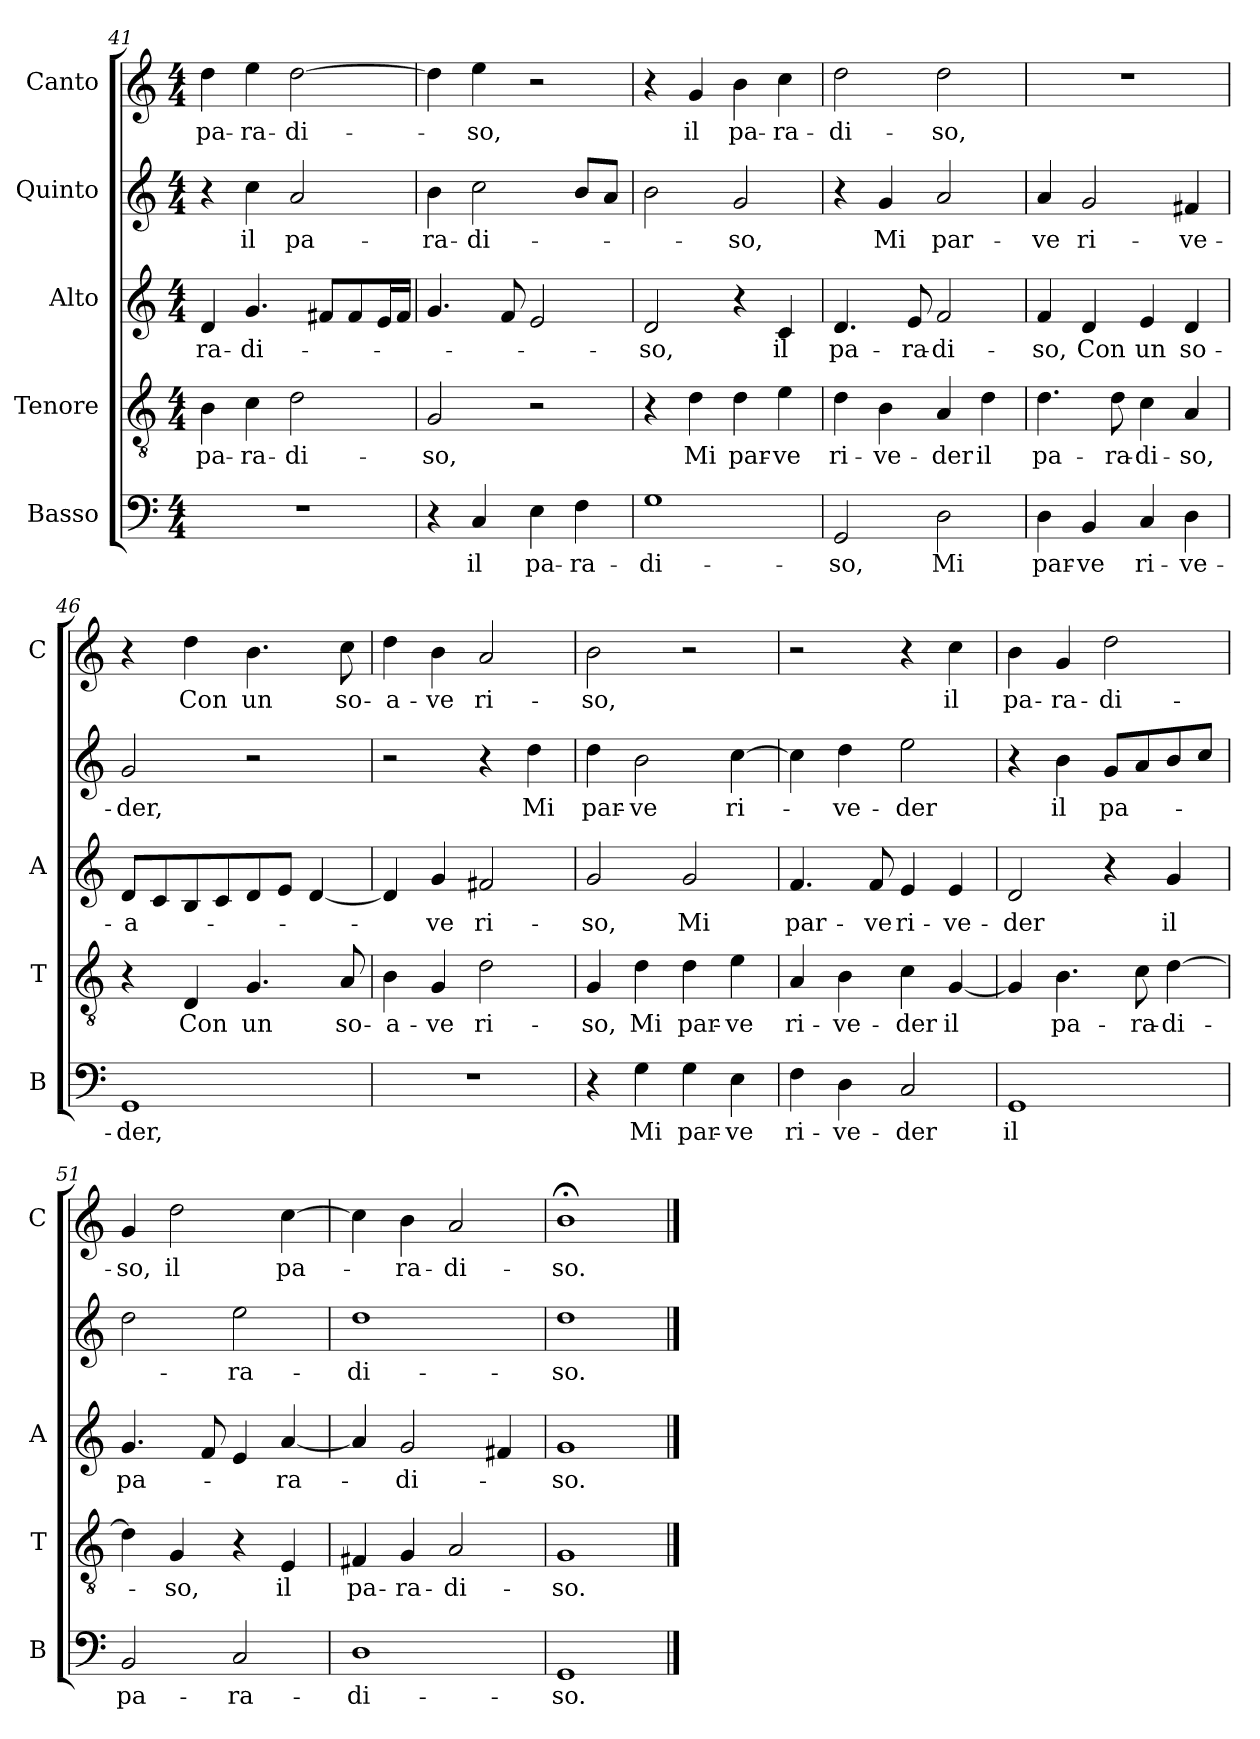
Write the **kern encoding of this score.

**kern	**text	**kern	**text	**kern	**text	**kern	**text	**kern	**text
*part5	*part5	*part4	*part4	*part3	*part3	*part2	*part2	*part1	*part1
*staff5	*staff5	*staff4	*staff4	*staff3	*staff3	*staff2	*staff2	*staff1	*staff1
*I"Basso	*	*I"Tenore	*	*I"Alto	*	*I"Quinto	*	*I"Canto	*
*I'B	*	*I'T	*	*I'A	*	*	*	*I'C	*
!!LO:LB:g=z
*clefF4	*	*clefGv2	*	*clefG2	*	*clefG2	*	*clefG2	*
*k[]	*	*k[]	*	*k[]	*	*k[]	*	*k[]	*
*C:	*	*C:	*	*C:	*	*C:	*	*C:	*
*M4/4	*	*M4/4	*	*M4/4	*	*M4/4	*	*M4/4	*
=41	=41	=41	=41	=41	=41	=41	=41	=41	=41
!	!	!	!LO:LY:b	!	!LO:LY:b	!	!	!	!LO:LY:b
1r	.	4B\	pa-	4d/	-ra-	4r	.	4dd\	pa-
!	!	!	!LO:LY:b	!	!LO:LY:b	!	!LO:LY:b	!	!LO:LY:b
.	.	4c\	-ra-	4.g/	-di-	4cc\	il	4ee\	-ra-
!	!	!	!LO:LY:b	!	!	!	!LO:LY:b	!	!LO:LY:b
.	.	2d\	-di-	.	.	2a/	pa-	[2dd\	-di-
.	.	.	.	8f#X/L	.	.	.	.	.
.	.	.	.	8f#/	.	.	.	.	.
.	.	.	.	16e/L	.	.	.	.	.
.	.	.	.	16f#/JJ	.	.	.	.	.
=42	=42	=42	=42	=42	=42	=42	=42	=42	=42
!	!	!	!LO:LY:b	!	!	!	!LO:LY:b	!	!
4r	.	2G/	-so,	4.g/	.	4b\	-ra-	4dd\]	.
!	!LO:LY:b	!	!	!	!	!	!LO:LY:b	!	!LO:LY:b
4C/	il	.	.	.	.	2cc\	-di-	4ee\	-so,
.	.	.	.	8f/	.	.	.	.	.
!	!LO:LY:b	!	!	!	!	!	!	!	!
4E\	pa-	2r	.	2e/	.	.	.	2r	.
!	!LO:LY:b	!	!	!	!	!	!	!	!
4F\	-ra-	.	.	.	.	8b/L	.	.	.
.	.	.	.	.	.	8a/J	.	.	.
=43	=43	=43	=43	=43	=43	=43	=43	=43	=43
!	!LO:LY:b	!	!	!	!LO:LY:b	!	!	!	!
1G	-di-	4r	.	2d/	-so,	2b\	.	4r	.
!	!	!	!LO:LY:b	!	!	!	!	!	!LO:LY:b
.	.	4d\	Mi	.	.	.	.	4g/	il
!	!	!	!LO:LY:b	!	!	!	!LO:LY:b	!	!LO:LY:b
.	.	4d\	par-	4r	.	2g/	-so,	4b\	pa-
!	!	!	!LO:LY:b	!	!LO:LY:b	!	!	!	!LO:LY:b
.	.	4e\	-ve	4c/	il	.	.	4cc\	-ra-
=44	=44	=44	=44	=44	=44	=44	=44	=44	=44
!	!LO:LY:b	!	!LO:LY:b	!	!LO:LY:b	!	!	!	!LO:LY:b
2GG/	-so,	4d\	ri-	4.d/	pa-	4r	.	2dd\	-di-
!	!	!	!LO:LY:b	!	!	!	!LO:LY:b	!	!
.	.	4B\	-ve-	.	.	4g/	Mi	.	.
!	!	!	!	!	!LO:LY:b	!	!	!	!
.	.	.	.	8e/	-ra-	.	.	.	.
!	!LO:LY:b	!	!LO:LY:b	!	!LO:LY:b	!	!LO:LY:b	!	!LO:LY:b
2D\	Mi	4A/	-der	2f/	-di-	2a/	par-	2dd\	-so,
!	!	!	!LO:LY:b	!	!	!	!	!	!
.	.	4d\	il	.	.	.	.	.	.
=45	=45	=45	=45	=45	=45	=45	=45	=45	=45
!	!LO:LY:b	!	!LO:LY:b	!	!LO:LY:b	!	!LO:LY:b	!	!
4D\	par-	4.d\	pa-	4f/	-so,	4a/	-ve	1r	.
!	!LO:LY:b	!	!	!	!LO:LY:b	!	!LO:LY:b	!	!
4BB/	-ve	.	.	4d/	Con	2g/	ri-	.	.
!	!	!	!LO:LY:b	!	!	!	!	!	!
.	.	8d\	-ra-	.	.	.	.	.	.
!	!LO:LY:b	!	!LO:LY:b	!	!LO:LY:b	!	!	!	!
4C/	ri-	4c\	-di-	4e/	un	.	.	.	.
!	!LO:LY:b	!	!LO:LY:b	!	!LO:LY:b	!	!LO:LY:b	!	!
4D\	-ve-	4A/	-so,	4d/	so-	4f#X/	-ve-	.	.
=46	=46	=46	=46	=46	=46	=46	=46	=46	=46
!	!LO:LY:b	!	!	!	!LO:LY:b	!	!LO:LY:b	!	!
1GG	-der,	4r	.	8d/L	-a-	2g/	-der,	4r	.
.	.	.	.	8c/	.	.	.	.	.
!	!	!	!LO:LY:b	!	!	!	!	!	!LO:LY:b
.	.	4D/	Con	8B/	.	.	.	4dd\	Con
.	.	.	.	8c/	.	.	.	.	.
!	!	!	!LO:LY:b	!	!	!	!	!	!LO:LY:b
.	.	4.G/	un	8d/	.	2r	.	4.b\	un
.	.	.	.	8e/J	.	.	.	.	.
.	.	.	.	[4d/	.	.	.	.	.
!	!	!	!LO:LY:b	!	!	!	!	!	!LO:LY:b
.	.	8A/	so-	.	.	.	.	8cc\	so-
=47	=47	=47	=47	=47	=47	=47	=47	=47	=47
!	!	!	!LO:LY:b	!	!	!	!	!	!LO:LY:b
1r	.	4B\	-a-	4d/]	.	2r	.	4dd\	-a-
!	!	!	!LO:LY:b	!	!LO:LY:b	!	!	!	!LO:LY:b
.	.	4G/	-ve	4g/	-ve	.	.	4b\	-ve
!	!	!	!LO:LY:b	!	!LO:LY:b	!	!	!	!LO:LY:b
.	.	2d\	ri-	2f#X/	ri-	4r	.	2a/	ri-
!	!	!	!	!	!	!	!LO:LY:b	!	!
.	.	.	.	.	.	4dd\	Mi	.	.
!!LO:LB:g=z
=48	=48	=48	=48	=48	=48	=48	=48	=48	=48
!	!	!	!LO:LY:b	!	!LO:LY:b	!	!LO:LY:b	!	!LO:LY:b
4r	.	4G/	-so,	2g/	-so,	4dd\	par-	2b\	-so,
!	!LO:LY:b	!	!LO:LY:b	!	!	!	!LO:LY:b	!	!
4G\	Mi	4d\	Mi	.	.	2b\	-ve	.	.
!	!LO:LY:b	!	!LO:LY:b	!	!LO:LY:b	!	!	!	!
4G\	par-	4d\	par-	2g/	Mi	.	.	2r	.
!	!LO:LY:b	!	!LO:LY:b	!	!	!	!LO:LY:b	!	!
4E\	-ve	4e\	-ve	.	.	[4cc\	ri-	.	.
=49	=49	=49	=49	=49	=49	=49	=49	=49	=49
!	!LO:LY:b	!	!LO:LY:b	!	!LO:LY:b	!	!	!	!
4F\	ri-	4A/	ri-	4.f/	par-	4cc\]	.	2r	.
!	!LO:LY:b	!	!LO:LY:b	!	!	!	!LO:LY:b	!	!
4D\	-ve-	4B\	-ve-	.	.	4dd\	-ve-	.	.
!	!	!	!	!	!LO:LY:b	!	!	!	!
.	.	.	.	8f/	-ve	.	.	.	.
!	!LO:LY:b	!	!LO:LY:b	!	!LO:LY:b	!	!LO:LY:b	!	!
2C/	-der	4c\	-der	4e/	ri-	2ee\	-der	4r	.
!	!	!	!LO:LY:b	!	!LO:LY:b	!	!	!	!LO:LY:b
.	.	[4G/	il	4e/	-ve-	.	.	4cc\	il
=50	=50	=50	=50	=50	=50	=50	=50	=50	=50
!	!LO:LY:b	!	!	!	!LO:LY:b	!	!	!	!LO:LY:b
1GG	il	4G/]	.	2d/	-der	4r	.	4b\	pa-
!	!	!	!LO:LY:b	!	!	!	!LO:LY:b	!	!LO:LY:b
.	.	4.B\	pa-	.	.	4b\	il	4g/	-ra-
!	!	!	!	!	!	!	!LO:LY:b	!	!LO:LY:b
.	.	.	.	4r	.	8g/L	pa-	2dd\	-di-
!	!	!	!LO:LY:b	!	!	!	!	!	!
.	.	8c\	-ra-	.	.	8a/	.	.	.
!	!	!	!LO:LY:b	!	!LO:LY:b	!	!	!	!
.	.	[4d\	-di-	4g/	il	8b/	.	.	.
.	.	.	.	.	.	8cc/J	.	.	.
=51	=51	=51	=51	=51	=51	=51	=51	=51	=51
!	!LO:LY:b	!	!	!	!LO:LY:b	!	!	!	!LO:LY:b
2BB/	pa-	4d\]	.	4.g/	pa-	2dd\	.	4g/	-so,
!	!	!	!LO:LY:b	!	!	!	!	!	!LO:LY:b
.	.	4G/	-so,	.	.	.	.	2dd\	il
.	.	.	.	8f/	.	.	.	.	.
!	!LO:LY:b	!	!	!	!	!	!LO:LY:b	!	!
2C/	-ra-	4r	.	4e/	.	2ee\	-ra-	.	.
!	!	!	!LO:LY:b	!	!LO:LY:b	!	!	!	!LO:LY:b
.	.	4E/	il	[4a/	-ra-	.	.	[4cc\	pa-
=52	=52	=52	=52	=52	=52	=52	=52	=52	=52
!	!LO:LY:b	!	!LO:LY:b	!	!	!	!LO:LY:b	!	!
1D	-di-	4F#X/	pa-	4a/]	.	1dd	-di-	4cc\]	.
!	!	!	!LO:LY:b	!	!LO:LY:b	!	!	!	!LO:LY:b
.	.	4G/	-ra-	2g/	-di-	.	.	4b\	-ra-
!	!	!	!LO:LY:b	!	!	!	!	!	!LO:LY:b
.	.	2A/	-di-	.	.	.	.	2a/	-di-
.	.	.	.	4f#X/	.	.	.	.	.
=53	=53	=53	=53	=53	=53	=53	=53	=53	=53
!	!LO:LY:b	!	!LO:LY:b	!	!LO:LY:b	!	!LO:LY:b	!	!LO:LY:b
1GG	-so.	1G	-so.	1g	-so.	1dd	-so.	1b;<	-so.
==	==	==	==	==	==	==	==	==	==
*-	*-	*-	*-	*-	*-	*-	*-	*-	*-
